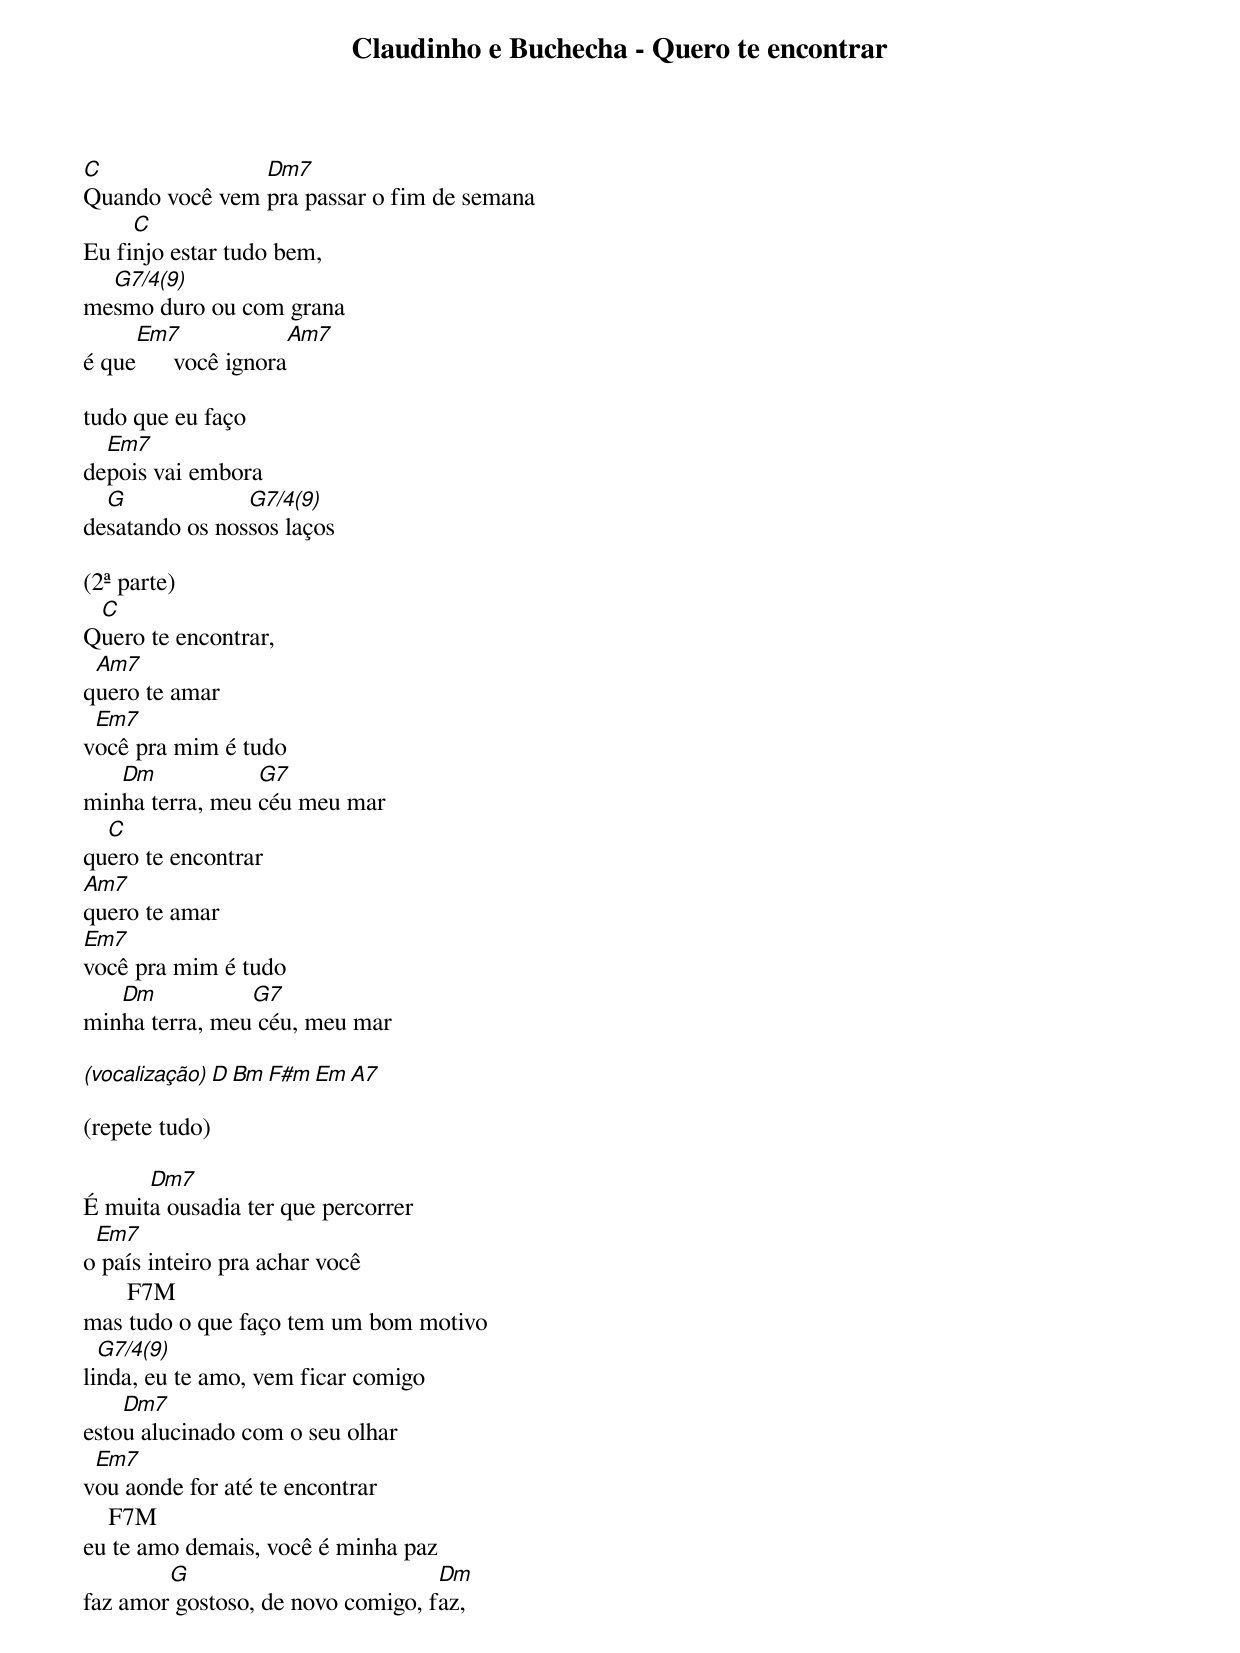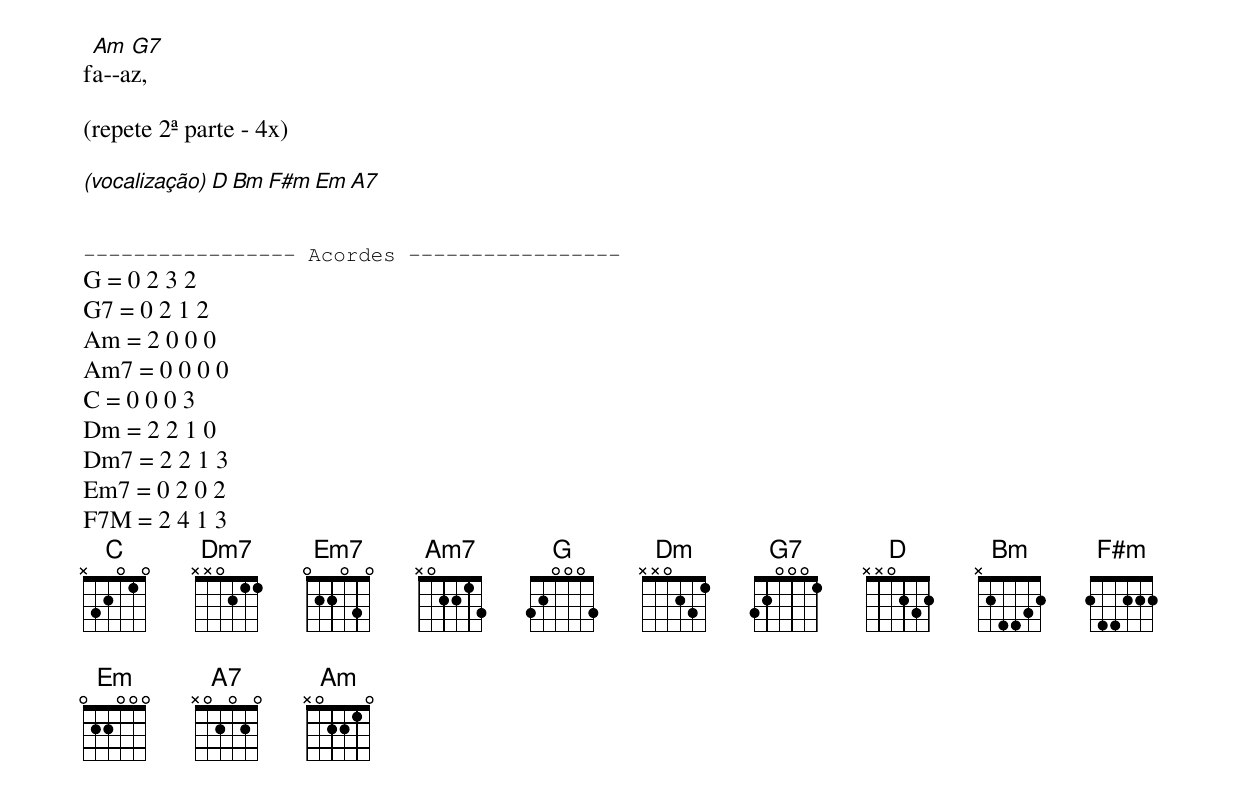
Claudinho e Buchecha - Quero te encontrar

C               Dm7
Quando você vem pra passar o fim de semana
     C
Eu finjo estar tudo bem,
  G7/4(9)
mesmo duro ou com grana
     Em7               Am7
é que      você ignora

tudo que eu faço
  Em7
depois vai embora
  G             G7/4(9)
desatando os nossos laços

(2ª parte)
 C
Quero te encontrar,
 Am7
quero te amar
 Em7
você pra mim é tudo
   Dm            G7
minha terra, meu céu meu mar
  C
quero te encontrar
Am7
quero te amar
Em7
você pra mim é tudo
   Dm           G7
minha terra, meu céu, meu mar

(vocalização) D Bm F#m  Em  A7

(repete tudo)

      Dm7
É muita ousadia ter que percorrer
 Em7
o país inteiro pra achar você
       F7M
mas tudo o que faço tem um bom motivo
  G7/4(9)
linda, eu te amo, vem ficar comigo
    Dm7
estou alucinado com o seu olhar
 Em7
vou aonde for até te encontrar
    F7M
eu te amo demais, você é minha paz
        G                          Dm
faz amor gostoso, de novo comigo, faz,
 Am  G7
fa--az,

(repete 2ª parte - 4x)

(vocalização) D Bm F#m  Em  A7


----------------- Acordes -----------------
G = 0 2 3 2
G7 = 0 2 1 2
Am = 2 0 0 0
Am7 = 0 0 0 0
C = 0 0 0 3
Dm = 2 2 1 0
Dm7 = 2 2 1 3
Em7 = 0 2 0 2
F7M = 2 4 1 3
